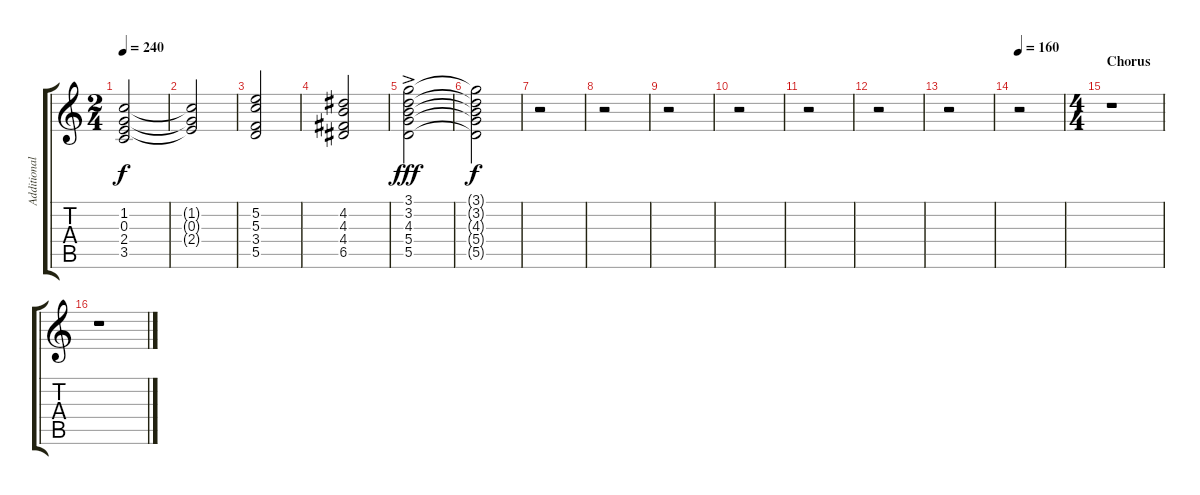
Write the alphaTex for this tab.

\track ("Additional Strings 1" "Additional") {instrument orchestrahit}
\staff {score tabs}
\tuning (E5 B4 G4 D4 A3 E3) {hide}
\ts (2 4)
\tempo 240
\clef g2
\ks c
(1.2 0.3{t} 2.4 3.5).2{dy f} |
(1.2{t} 0.3{t} 2.4{t}).2 |
(5.2 5.3 3.4 5.5).2 |
(4.2 4.3 4.4 6.5).2 |
(3.1 3.2 4.3{ac} 5.4 5.5).2{dy fff} |
(3.1{t} 3.2{t} 4.3{t} 5.4{t} 5.5{t}).2{dy f} |
r.2 |
r.2 |
r.2 |
r.2 |
r.2 |
r.2 |
r.2 |
\tempo 160
r.2 |
\ts (4 4)
\section ("" "Chorus")
r.1 |
r.1
